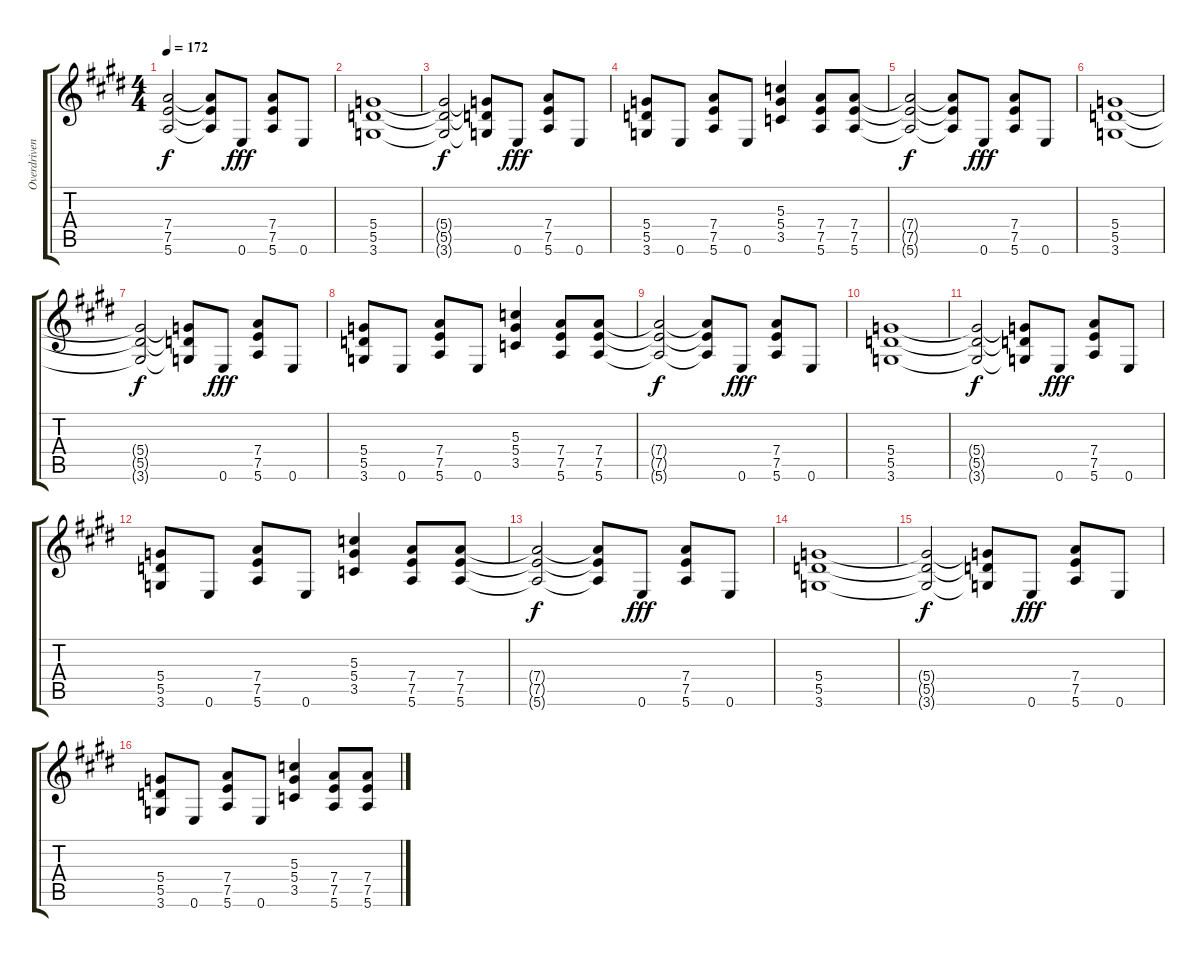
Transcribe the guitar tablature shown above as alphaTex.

\track ("Overdriven Guitar 2" "Overdriven") {instrument overdrivenguitar}
\staff {score tabs}
\tuning (E4 B3 G3 D3 A2 E2) {hide}
\ts (4 4)
\tempo 172
\clef g2
\ks e
(7.4{t} 7.5{t} 5.6{t}).2{dy f} (7.4{t} 7.5{t} 5.6{t}).8 0.6.8{dy fff} (7.4 7.5 5.6).8 0.6.8 |
(5.4 5.5 3.6).1 |
(5.4{t} 5.5{t} 3.6{t}).2{dy f} (5.4{t} 5.5{t} 3.6{t}).8 0.6.8{dy fff} (7.4 7.5 5.6).8 0.6.8 |
(5.4 5.5 3.6).8 0.6.8 (7.4 7.5 5.6).8 0.6.8 (5.3 5.4 3.5).4 (7.4 7.5 5.6).8 (7.4 7.5 5.6).8 |
(7.4{t} 7.5{t} 5.6{t}).2{dy f} (7.4{t} 7.5{t} 5.6{t}).8 0.6.8{dy fff} (7.4 7.5 5.6).8 0.6.8 |
(5.4 5.5 3.6).1 |
(5.4{t} 5.5{t} 3.6{t}).2{dy f} (5.4{t} 5.5{t} 3.6{t}).8 0.6.8{dy fff} (7.4 7.5 5.6).8 0.6.8 |
(5.4 5.5 3.6).8 0.6.8 (7.4 7.5 5.6).8 0.6.8 (5.3 5.4 3.5).4 (7.4 7.5 5.6).8 (7.4 7.5 5.6).8 |
(7.4{t} 7.5{t} 5.6{t}).2{dy f} (7.4{t} 7.5{t} 5.6{t}).8 0.6.8{dy fff} (7.4 7.5 5.6).8 0.6.8 |
(5.4 5.5 3.6).1 |
(5.4{t} 5.5{t} 3.6{t}).2{dy f} (5.4{t} 5.5{t} 3.6{t}).8 0.6.8{dy fff} (7.4 7.5 5.6).8 0.6.8 |
(5.4 5.5 3.6).8 0.6.8 (7.4 7.5 5.6).8 0.6.8 (5.3 5.4 3.5).4 (7.4 7.5 5.6).8 (7.4 7.5 5.6).8 |
(7.4{t} 7.5{t} 5.6{t}).2{dy f} (7.4{t} 7.5{t} 5.6{t}).8 0.6.8{dy fff} (7.4 7.5 5.6).8 0.6.8 |
(5.4 5.5 3.6).1 |
(5.4{t} 5.5{t} 3.6{t}).2{dy f} (5.4{t} 5.5{t} 3.6{t}).8 0.6.8{dy fff} (7.4 7.5 5.6).8 0.6.8 |
(5.4 5.5 3.6).8 0.6.8 (7.4 7.5 5.6).8 0.6.8 (5.3 5.4 3.5).4 (7.4 7.5 5.6).8 (7.4 7.5 5.6).8
